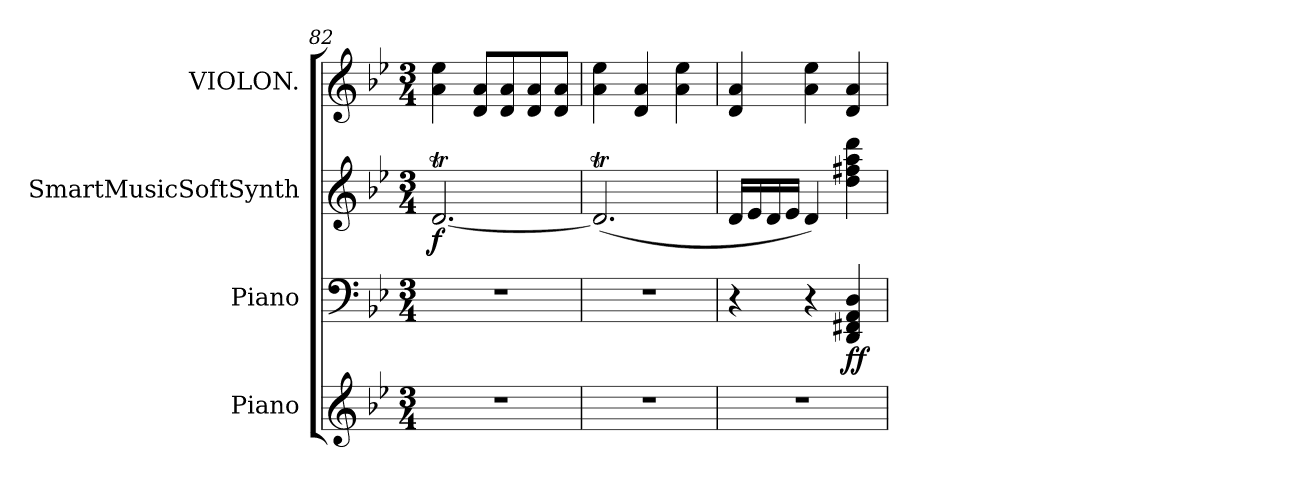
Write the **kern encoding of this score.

**kern	**kern	**dynam	**kern	**dynam	**kern
*part4	*part3	*part3	*part2	*part2	*part1
*staff4	*staff3	*staff3	*staff2	*staff2	*staff1
*I"Piano	*I"Piano	*	*I"SmartMusicSoftSynth	*	*I"VIOLON.
*I'P.	*	*	*	*	*
*clefG2	*clefF4	*	*clefG2	*	*clefG2
*k[b-e-]	*k[b-e-]	*	*k[b-e-]	*	*k[b-e-]
*B-:	*B-:	*	*B-:	*	*B-:
*M3/4	*M3/4	*	*M3/4	*	*M3/4
=82	=82	=82	=82	=82	=82
2.r	2.r	.	[2.dt/	f	4a\ 4ee-\
.	.	.	.	.	8d/ 8a/L
.	.	.	.	.	8d/ 8a/
.	.	.	.	.	8d/ 8a/
.	.	.	.	.	8d/ 8a/J
=83	=83	=83	=83	=83	=83
2.r	2.r	.	(2.dt/]	.	4a\ 4ee-\
.	.	.	.	.	4d/ 4a/
.	.	.	.	.	4a\ 4ee-\
=84	=84	=84	=84	=84	=84
2.r	4r	.	16d/LL	.	4d/ 4a/
.	.	.	16e-/	.	.
.	.	.	16d/	.	.
.	.	.	16e-/JJ	.	.
.	4r	.	4d/)	.	4a\ 4ee-\
.	4DD/ 4FF#X/ 4AA/ 4D/	ff	4dd\ 4ff#X\ 4aa\ 4ddd\	.	4d/ 4a/
=	=	=	=	=	=
*-	*-	*-	*-	*-	*-
